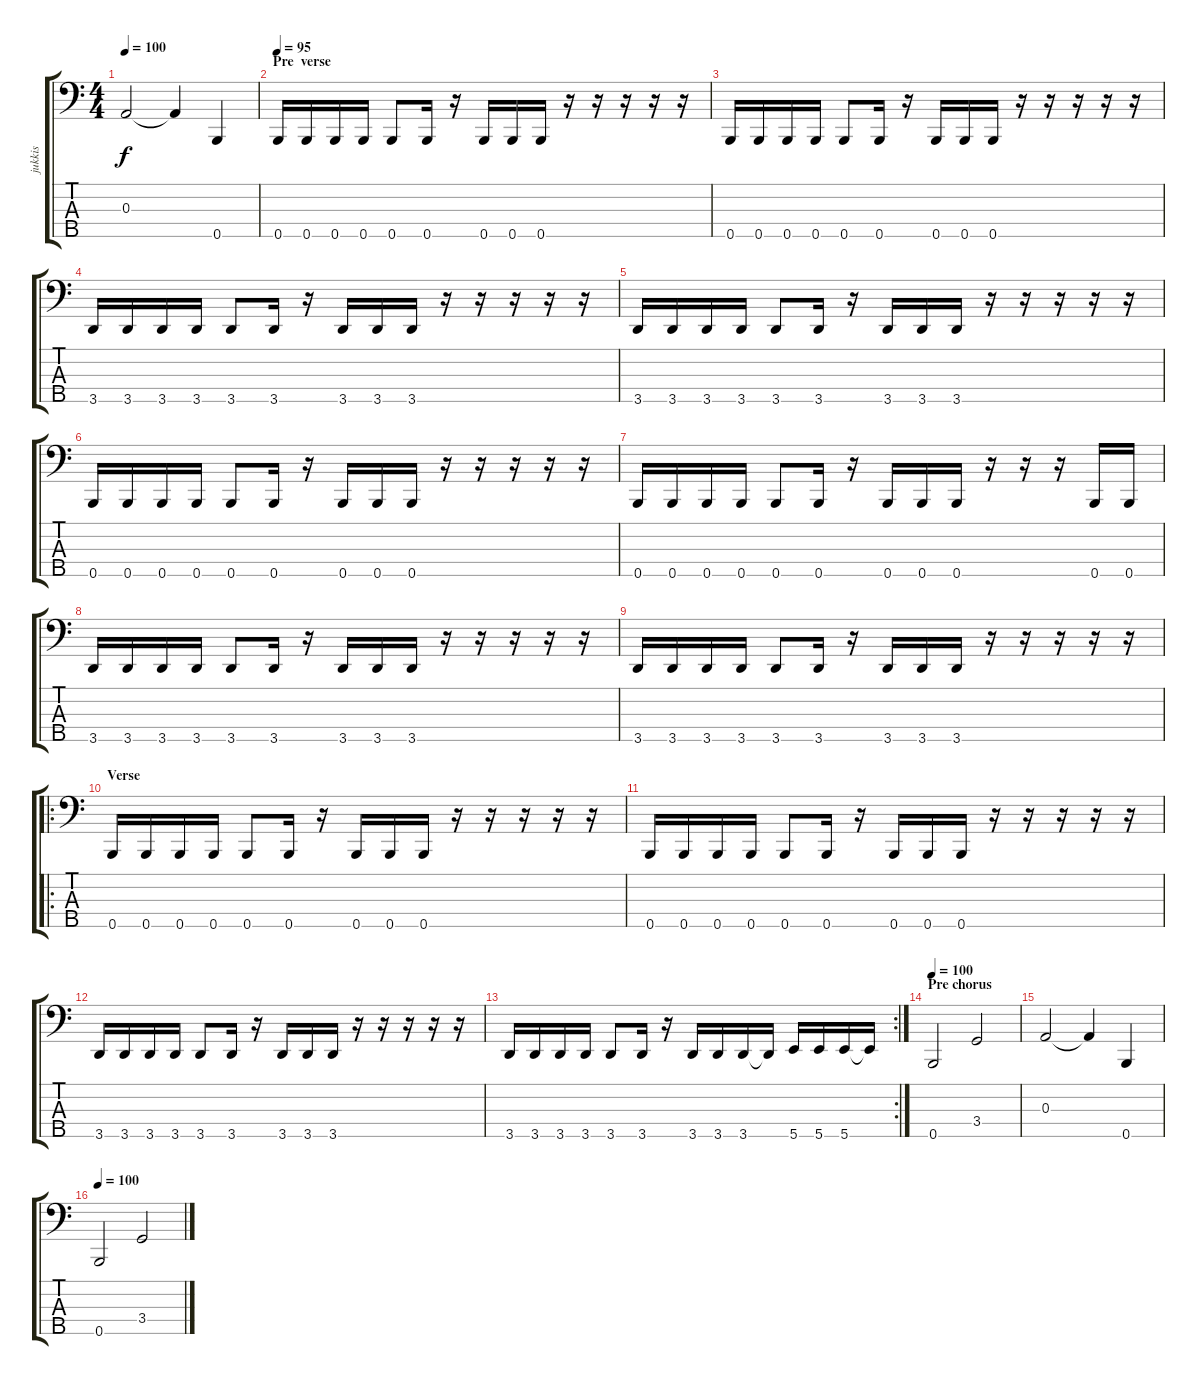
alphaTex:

\track ("jukkis" "jukkis") {instrument electricbassfinger}
\staff {score tabs}
\tuning (G2 D2 A1 E1 B0) {hide}
\ts (4 4)
\tempo 100
\clef f4
\ks c
0.3.2{dy f} 0.3{t}.4 0.5.4 |
\section ("" "Pre  verse")
\tempo 95
0.5.16 0.5.16 0.5.16 0.5.16 0.5.8 0.5.16 r.16 0.5.16 0.5.16 0.5.16 r.16 r.16 r.16 r.16 r.16 |
0.5.16 0.5.16 0.5.16 0.5.16 0.5.8 0.5.16 r.16 0.5.16 0.5.16 0.5.16 r.16 r.16 r.16 r.16 r.16 |
3.5.16 3.5.16 3.5.16 3.5.16 3.5.8 3.5.16 r.16 3.5.16 3.5.16 3.5.16 r.16 r.16 r.16 r.16 r.16 |
3.5.16 3.5.16 3.5.16 3.5.16 3.5.8 3.5.16 r.16 3.5.16 3.5.16 3.5.16 r.16 r.16 r.16 r.16 r.16 |
0.5.16 0.5.16 0.5.16 0.5.16 0.5.8 0.5.16 r.16 0.5.16 0.5.16 0.5.16 r.16 r.16 r.16 r.16 r.16 |
0.5.16 0.5.16 0.5.16 0.5.16 0.5.8 0.5.16 r.16 0.5.16 0.5.16 0.5.16 r.16 r.16 r.16 0.5.16 0.5.16 |
3.5.16 3.5.16 3.5.16 3.5.16 3.5.8 3.5.16 r.16 3.5.16 3.5.16 3.5.16 r.16 r.16 r.16 r.16 r.16 |
3.5.16 3.5.16 3.5.16 3.5.16 3.5.8 3.5.16 r.16 3.5.16 3.5.16 3.5.16 r.16 r.16 r.16 r.16 r.16 |
\ro
\section ("" "Verse")
0.5.16 0.5.16 0.5.16 0.5.16 0.5.8 0.5.16 r.16 0.5.16 0.5.16 0.5.16 r.16 r.16 r.16 r.16 r.16 |
0.5.16 0.5.16 0.5.16 0.5.16 0.5.8 0.5.16 r.16 0.5.16 0.5.16 0.5.16 r.16 r.16 r.16 r.16 r.16 |
3.5.16 3.5.16 3.5.16 3.5.16 3.5.8 3.5.16 r.16 3.5.16 3.5.16 3.5.16 r.16 r.16 r.16 r.16 r.16 |
\rc 2
3.5.16 3.5.16 3.5.16 3.5.16 3.5.8 3.5.16 r.16 3.5.16 3.5.16 3.5.16 3.5{t}.16 5.5.16 5.5.16 5.5.16 5.5{t}.16 |
\section ("" "Pre chorus")
\tempo 100
0.5.2 3.4.2 |
0.3.2 0.3{t}.4 0.5.4 |
\tempo 100
0.5.2 3.4.2
